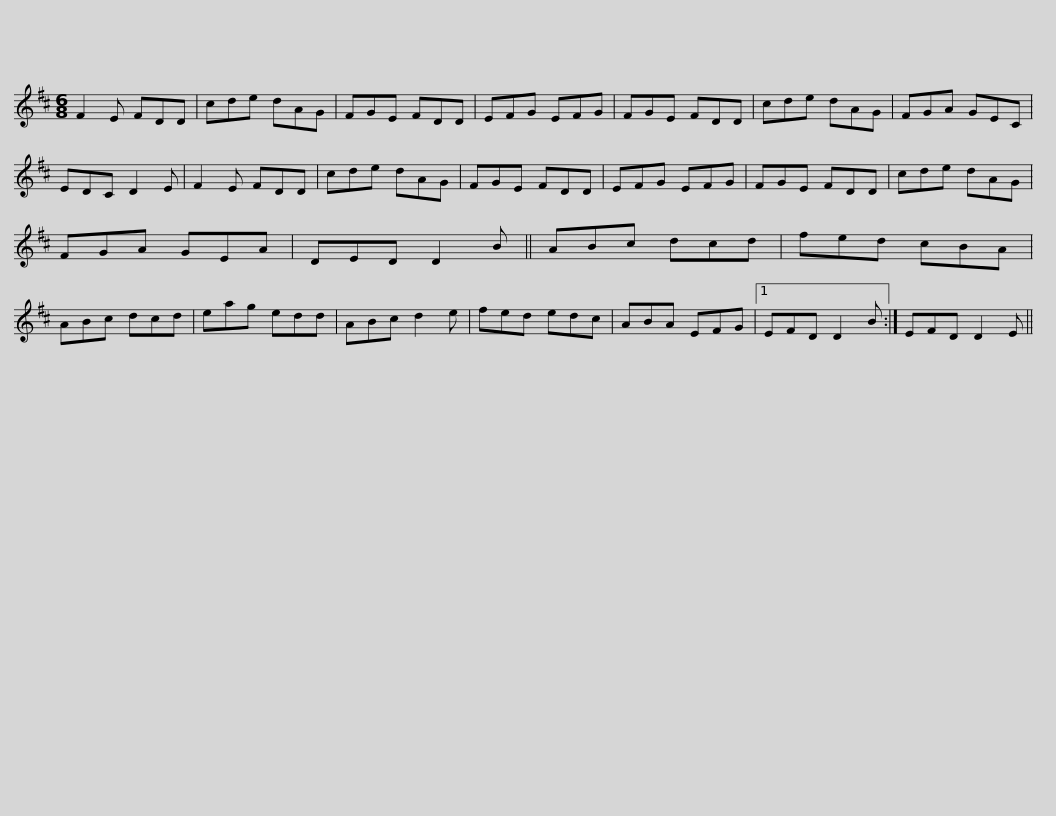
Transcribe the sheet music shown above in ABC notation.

X:1
L:1/8
M:6/8
I:linebreak $
K:D
V:1 treble
V:1
 F2 E FDD | cde dAG | FGE FDD | EFG EFG | FGE FDD | %5
 cde dAG | FGA GEC |$ EDC D2 E | F2 E FDD | cde dAG | %10
 FGE FDD | EFG EFG | FGE FDD | cde dAG |$ FGA GEA | %15
 DED D2 B || ABc dcd | fed cBA | ABc dcd | eag edd | %20
 ABc d2 e |$ fed edc | ABA EFG |1 EFD D2 B :| EFD D2 E || %25
